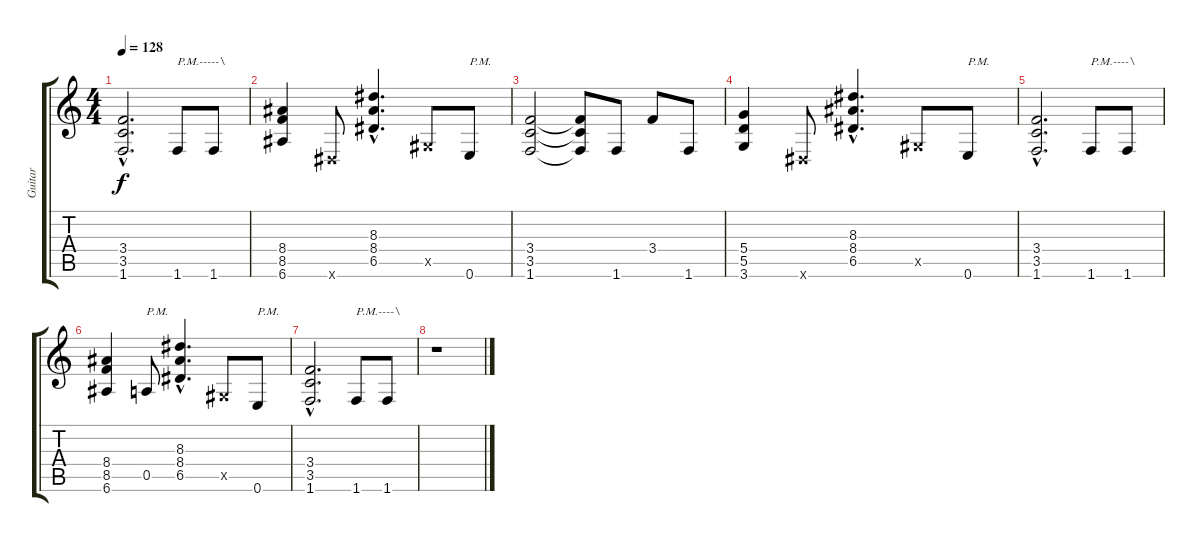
\track ("Guitar" "Guitar") {instrument distortionguitar}
\staff {score tabs}
\tuning (E4 B3 G3 D3 A2 E2) {hide}
\ts (4 4)
\tempo 128
\clef g2
\ks c
(3.4{hac} 3.5{hac} 1.6{hac}).2{d dy f} 1.6.8{txt "P.M.-----\\"} 1.6.8 |
(8.4 8.5 6.6).4 -1.6{x}.8 (8.3{hac} 8.4{hac} 6.5{hac}).4{d} -1.5{x}.8 0.6.8{txt "P.M."} |
(3.4 3.5 1.6).2 (3.4{t} 3.5{t} 1.6{t}).8 1.6.8 3.4.8 1.6.8 |
(5.4 5.5 3.6).4 -1.6{x}.8 (8.3{hac} 8.4{hac} 6.5{hac}).4{d} -1.5{x}.8 0.6.8{txt "P.M."} |
(3.4{hac} 3.5{hac} 1.6{hac}).2{d} 1.6.8{txt "P.M.----\\"} 1.6.8 |
(8.4 8.5 6.6).4 0.5.8{txt "P.M."} (8.3{hac} 8.4{hac} 6.5{hac}).4{d} -1.5{x}.8 0.6.8{txt "P.M."} |
(3.4{hac} 3.5{hac} 1.6{hac}).2{d} 1.6.8{txt "P.M.----\\"} 1.6.8 |
r.1
